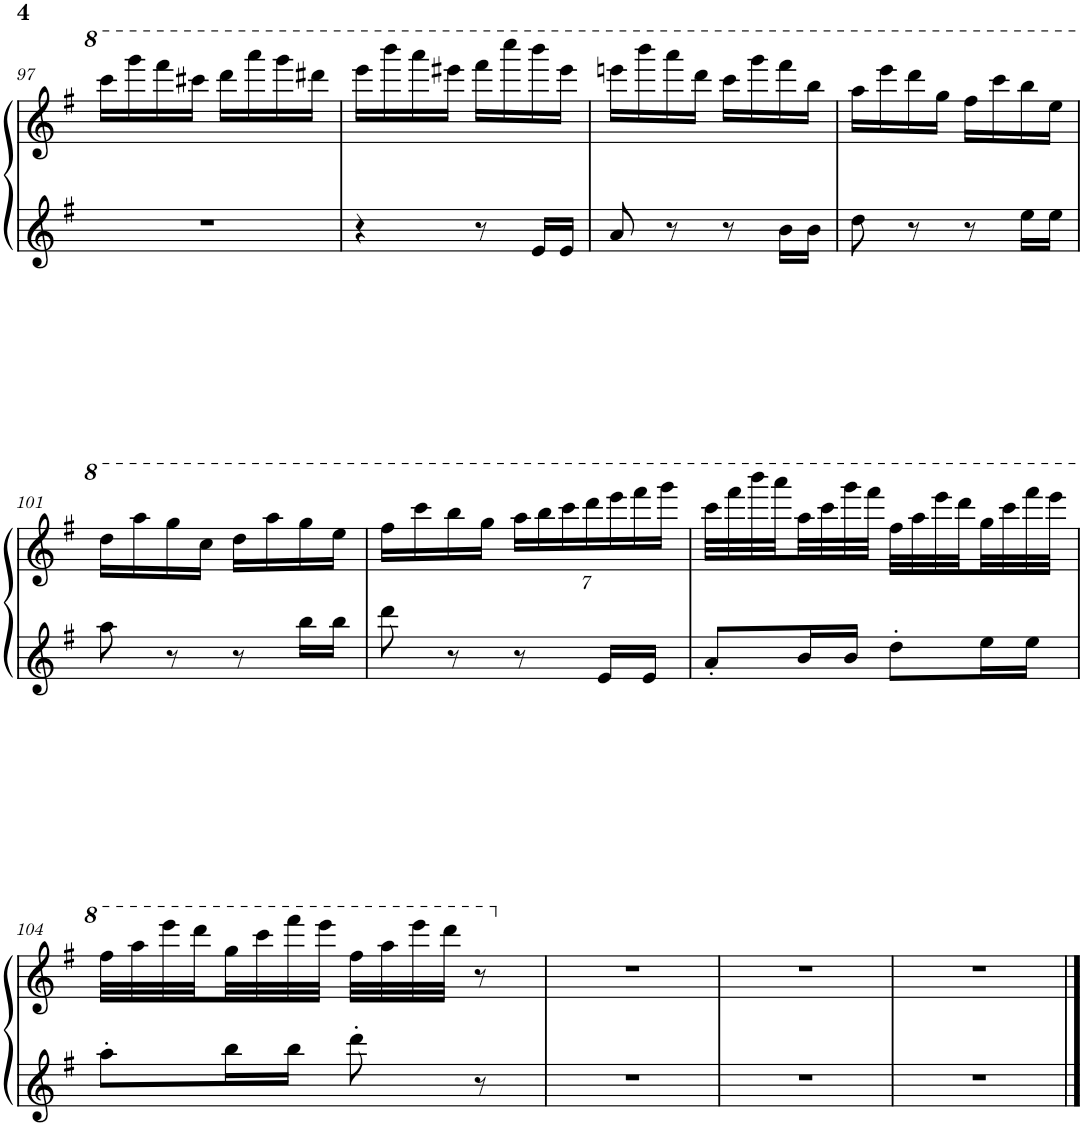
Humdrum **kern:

**kern	**kern
*part1	*part1
*staff2	*staff1
*I"Piano	*
*I'Pno.	*
!!LO:PB:g=z
*clefG2	*clefG2
*k[f#]	*k[f#]
*M2/4	*M2/4
=97	=97
2r	16cccc\LL
.	16gggg\
.	16ffff#\
.	16cccc#X\JJ
.	16dddd\LL
.	16aaaa\
.	16gggg\
.	16dddd#X\JJ
=98	=98
4r	16eeee\LL
.	16bbbb\
.	16aaaa\
.	16eeee#X\JJ
8r	16ffff#\LL
.	16ccccc\
16e/LL	16bbbb\
16e/JJ	16eeee#\JJ
=99	=99
8a/	16eeeen\LL
.	16bbbb\
8r	16aaaa\
.	16dddd\JJ
8r	16cccc\LL
.	16gggg\
16b\LL	16ffff#\
16b\JJ	16bbb\JJ
=100	=100
8dd\	16aaa\LL
.	16eeee\
8r	16dddd\
.	16ggg\JJ
8r	16fff#\LL
.	16cccc\
16ee\LL	16bbb\
16ee\JJ	16eee\JJ
!!LO:LB:g=z
=101	=101
8aa\	16ddd\LL
.	16aaa\
8r	16ggg\
.	16ccc\JJ
8r	16ddd\LL
.	16aaa\
16bb\LL	16ggg\
16bb\JJ	16eee\JJ
=102	=102
8ddd\	16fff#\LL
.	16cccc\
8r	16bbb\
.	16ggg\JJ
*	*Xbrackettup
8r	28aaa\LL
.	28bbb\
.	28cccc\
.	28dddd\
16e/LL	.
.	28eeee\
.	28ffff#\
16e/JJ	.
.	28gggg\JJ
=103	=103
8a'/L	32cccc\LLL
.	32ffff#\
.	32bbbb\
.	32aaaa\
16b/L	32aaa\
.	32cccc\
16b/JJ	32gggg\
.	32ffff#\JJJ
8dd'\L	32fff#\LLL
.	32aaa\
.	32eeee\
.	32dddd\
16ee\L	32ggg\
.	32cccc\
16ee\JJ	32ffff#\
.	32eeee\JJJ
!!LO:LB:g=z
=104	=104
8aa'\L	32fff#\LLL
.	32aaa\
.	32eeee\
.	32dddd\
16bb\L	32ggg\
.	32cccc\
16bb\JJ	32ffff#\
.	32eeee\JJJ
8ddd'\	32fff#\LLL
.	32aaa\
.	32eeee\
.	32dddd\JJJ
8r	8r
=105	=105
2r	2r
=106	=106
2r	2r
=107	=107
2r	2r
==	==
*-	*-
